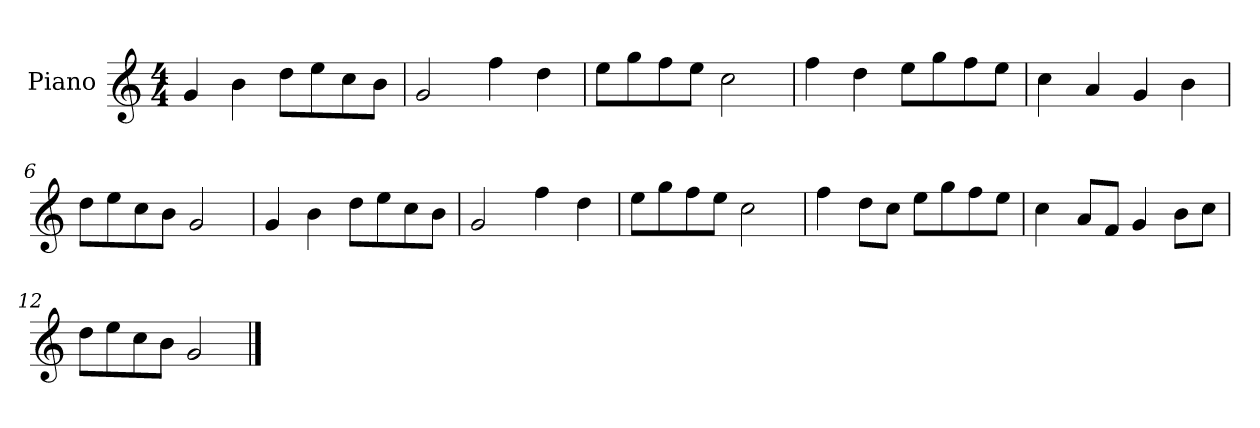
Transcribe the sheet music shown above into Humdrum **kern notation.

**kern
*part1
*staff1
*I"Piano
*I'P-no
*clefG2
*k[]
*M4/4
*MM90
=1
4g/
4b\
8dd\L
8ee\
8cc\
8b\J
=2
2g/
4ff\
4dd\
=3
8ee\L
8gg\
8ff\
8ee\J
2cc\
=4
4ff\
4dd\
8ee\L
8gg\
8ff\
8ee\J
=5
4cc\
4a/
4g/
4b\
=6
8dd\L
8ee\
8cc\
8b\J
2g/
=7
4g/
4b\
8dd\L
8ee\
8cc\
8b\J
!!LO:LB:g=z
=8
2g/
4ff\
4dd\
=9
8ee\L
8gg\
8ff\
8ee\J
2cc\
=10
4ff\
8dd\L
8cc\J
8ee\L
8gg\
8ff\
8ee\J
=11
4cc\
8a/L
8f/J
4g/
8b\L
8cc\J
=12
8dd\L
8ee\
8cc\
8b\J
2g/
==
*-
